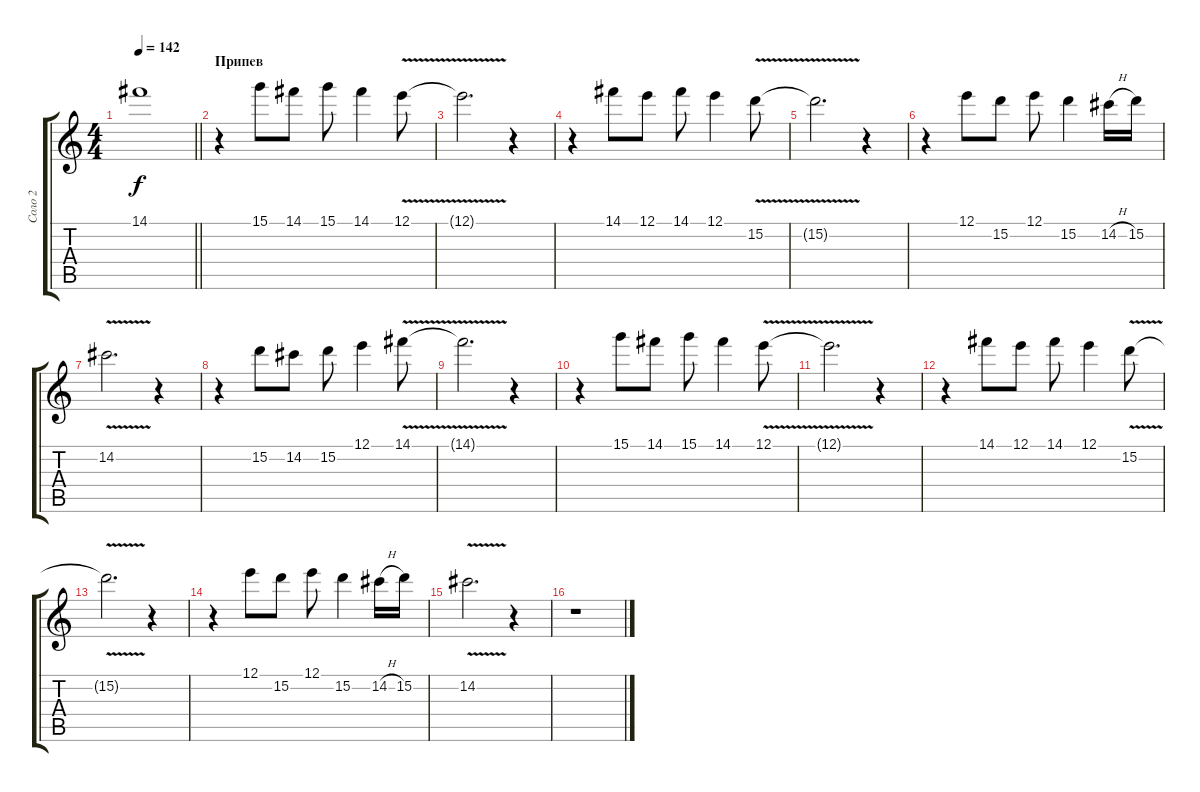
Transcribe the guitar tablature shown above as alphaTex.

\track ("Соло 2" "Соло 2") {instrument overdrivenguitar}
\staff {score tabs}
\tuning (E4 B3 G3 D3 A2 E2) {hide}
\ts (4 4)
\tempo 142
\clef g2
\barLineRight lightlight
\ks c
14.1{t}.1{dy f} |
\section ("" "Припев")
r.4 15.1.8 14.1.8 15.1.8 14.1.4 12.1{v}.8 |
12.1{t}.2{d} r.4 |
r.4 14.1.8 12.1.8 14.1.8 12.1.4 15.2{v}.8 |
15.2{t}.2{d} r.4 |
r.4 12.1.8 15.2.8 12.1.8 15.2.4 14.2{h}.16 15.2.16 |
14.2{v}.2{d} r.4 |
r.4 15.2.8 14.2.8 15.2.8 12.1.4 14.1{v}.8 |
14.1{t}.2{d} r.4 |
r.4 15.1.8 14.1.8 15.1.8 14.1.4 12.1{v}.8 |
12.1{t}.2{d} r.4 |
r.4 14.1.8 12.1.8 14.1.8 12.1.4 15.2{v}.8 |
15.2{t}.2{d} r.4 |
r.4 12.1.8 15.2.8 12.1.8 15.2.4 14.2{h}.16 15.2.16 |
14.2{v}.2{d} r.4 |
r.1
